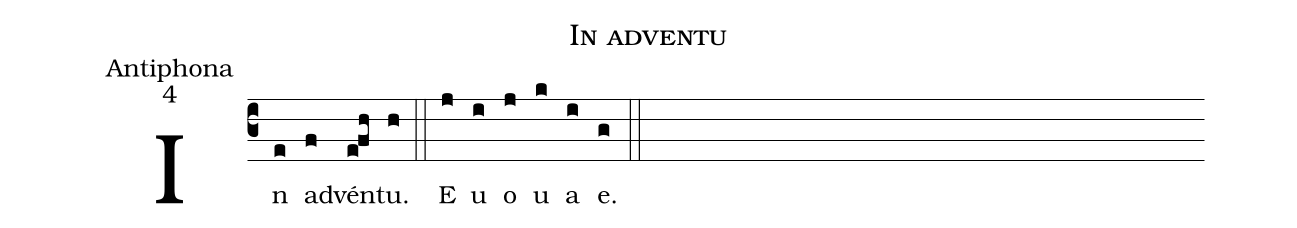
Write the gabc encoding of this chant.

name:In adventu;
office-part:Antiphona;
mode:4;
%%
(c3) In(e) ad(f)vén(efh)tu.(h) (::) E(j) u(i) o(j) u(k) a(i) e.(g) (::)
